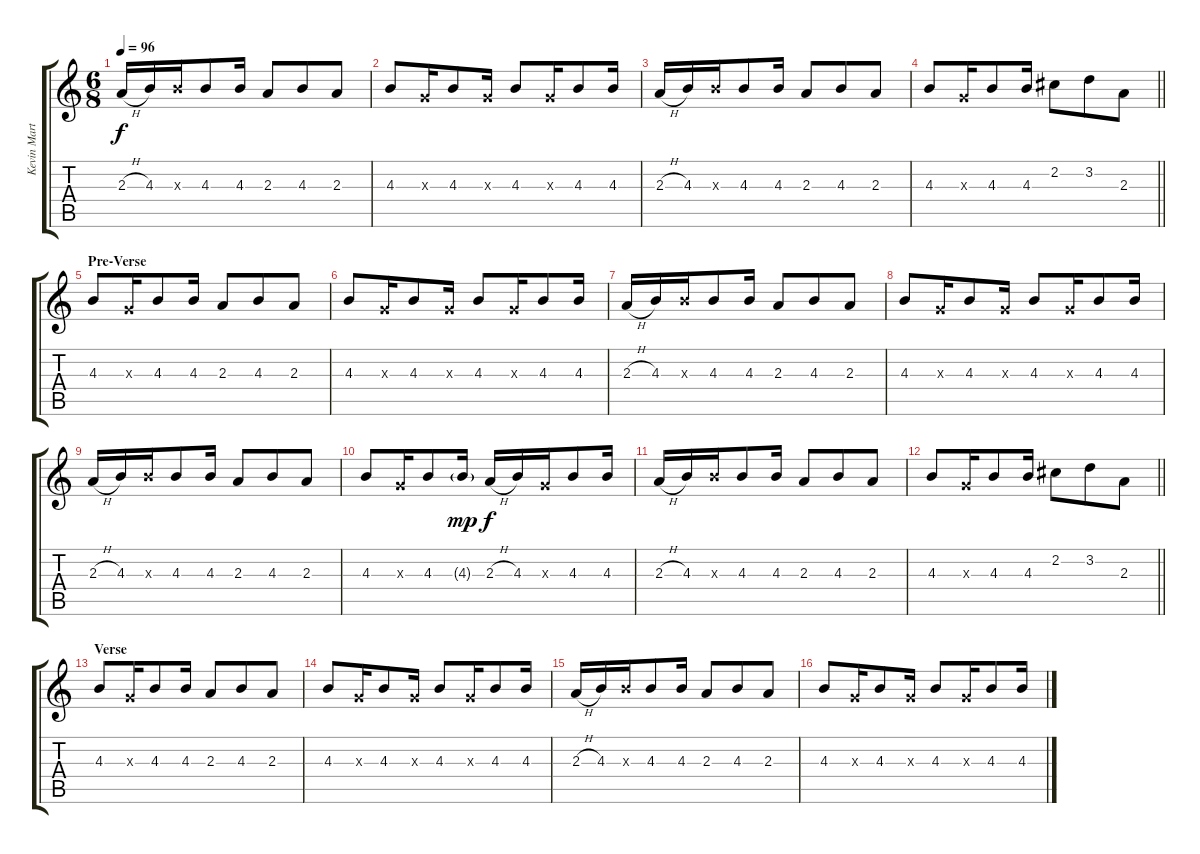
\track ("Kevin Martin Guitar" "Kevin Mart") {instrument electricguitarmuted}
\staff {score tabs}
\tuning (E4 B3 G3 D3 A2 E2) {hide}
\ts (6 8)
\tempo 96
\clef g2
\ks c
2.3{h}.16{dy f volume 0 instrument electricguitarmuted} 4.3.16 4.3{x}.16{volume 11} 4.3.8 4.3.16 2.3.8 4.3.8 2.3.8 |
4.3.8 0.3{x}.16 4.3.8 0.3{x}.16 4.3.8 0.3{x}.16 4.3.8 4.3.16 |
2.3{h}.16 4.3.16 4.3{x}.16 4.3.8 4.3.16 2.3.8 4.3.8 2.3.8 |
\barLineRight lightlight
4.3.8 0.3{x}.16 4.3.8 4.3.16 2.2.8 3.2.8 2.3.8 |
\section ("" "Pre-Verse")
4.3.8 0.3{x}.16 4.3.8 4.3.16 2.3.8 4.3.8 2.3.8 |
4.3.8 0.3{x}.16 4.3.8 0.3{x}.16 4.3.8 0.3{x}.16 4.3.8 4.3.16 |
2.3{h}.16 4.3.16 4.3{x}.16 4.3.8 4.3.16 2.3.8 4.3.8 2.3.8 |
4.3.8 0.3{x}.16 4.3.8 0.3{x}.16 4.3.8 0.3{x}.16 4.3.8 4.3.16 |
2.3{h}.16 4.3.16 4.3{x}.16 4.3.8 4.3.16 2.3.8 4.3.8 2.3.8 |
4.3.8 0.3{x}.16 4.3.8 4.3{g}.16{dy mp} 2.3{h}.16{dy f} 4.3.16 0.3{x}.16 4.3.8 4.3.16 |
2.3{h}.16 4.3.16 4.3{x}.16 4.3.8 4.3.16 2.3.8 4.3.8 2.3.8 |
\barLineRight lightlight
4.3.8 0.3{x}.16 4.3.8 4.3.16 2.2.8 3.2.8 2.3.8 |
\section ("" "Verse")
4.3.8 0.3{x}.16 4.3.8 4.3.16 2.3.8 4.3.8 2.3.8 |
4.3.8 0.3{x}.16 4.3.8 0.3{x}.16 4.3.8 0.3{x}.16 4.3.8 4.3.16 |
2.3{h}.16 4.3.16 4.3{x}.16 4.3.8 4.3.16 2.3.8 4.3.8 2.3.8 |
4.3.8 0.3{x}.16 4.3.8 0.3{x}.16 4.3.8 0.3{x}.16 4.3.8 4.3.16
